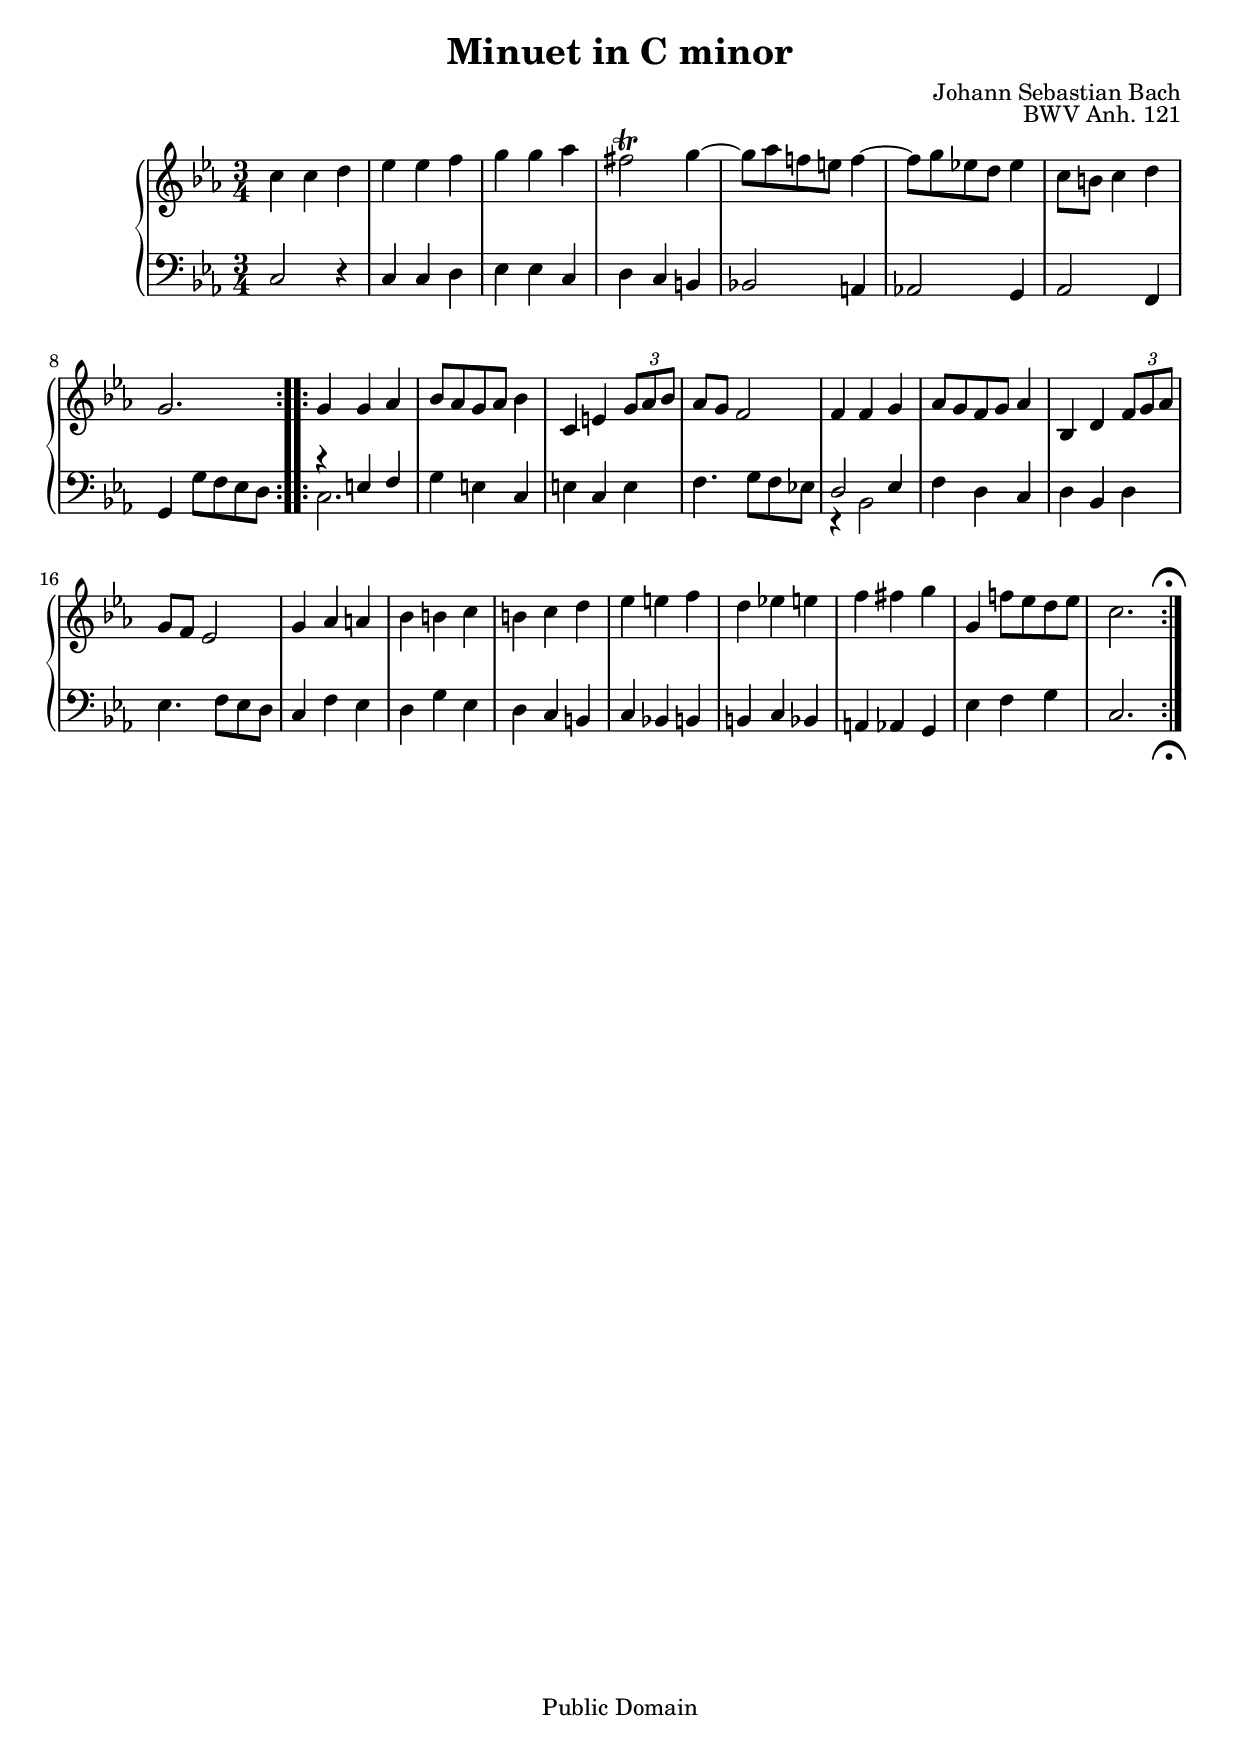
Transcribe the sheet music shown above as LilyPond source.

\version "2.12.1"
\include "english.ly"

\header
{
  title    	    = "Minuet in C minor"
  composer 	    = "Johann Sebastian Bach"
  opus     	    = "BWV Anh. 121"
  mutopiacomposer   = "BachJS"
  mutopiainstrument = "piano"
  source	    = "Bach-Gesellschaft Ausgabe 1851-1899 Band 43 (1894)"
  sourceurl         = "http://imslp.org/wiki/Notebook_for_Anna_Magdalena_Bach_(Bach,_Johann_Sebastian)"
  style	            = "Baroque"
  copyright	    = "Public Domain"
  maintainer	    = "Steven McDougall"
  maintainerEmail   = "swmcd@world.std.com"
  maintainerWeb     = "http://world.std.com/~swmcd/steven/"
}


upper = \relative c
{
  \clef treble 
  \key c \minor
  \time 3/4

  \repeat volta 2
  {
    c''4 c d 	   		  | % 1
    ef4 ef f 	   		  | % 2
    g4 g af 	   		  | % 3
    fs2\trill g4 ~ 		  | % 4
    g8 af f! e f4 ~ 		  | % 5
    f8 g ef! d ef4 		  | % 6
    c8 b c4 d      		  | % 7
    g,2.            		  | % 8
  }

  \repeat volta 2
  {
    g4 g af         		  | % 9
    bf8 af g af bf4  		  | % 10
    c,4 e \times 2/3 { g8 af bf } | % 11
    af8 g f2                      | % 12
    f4 f g                        | % 13
    af8 g f g af4                 | % 14
    bf,4 d \times 2/3 { f8 g af } | % 15
    g8 f ef2                      | % 16
    g4 af a                       | % 17
    bf4 b c                       | % 18
    b4 c d                        | % 19
    ef4 e f                       | % 20
    d4 ef! e                      | % 21
    f4 fs g                       | % 22
    g,4 f'!8 ef d ef              | % 23
    c2.                           | % 24
  }

  \override Score.RehearsalMark #'break-visibility = #begin-of-line-invisible
  \override Score.RehearsalMark #'extra-offset = #'( -0.6 . 0.0 )
  \mark \markup { \musicglyph #"scripts.ufermata" }
}

lower = \relative c
{
  \clef bass
  \key c \minor
  \time 3/4

  \repeat volta 2
  {
    c2 r4    	  		   | % 1
    c4 c d   	  		   | % 2
    ef4 ef c 	  		   | % 3
    d4 c b   	  		   | % 4
    bf!2 a4  	  		   | % 5
    af!2 g4  	  		   | % 6
    af2 f4   	  		   | % 7
    g4 g'8 f ef d 		   | % 8
  }

  \repeat volta 2
  {
    << { r4 e f } \\
       { c2.    } >>               | % 9 
    g'4 e c                        | % 10
    e4 c e                         | % 11
    f4. g8 f ef!                   | % 12
    << { d2     ef4 } \\ 
       { r4 bf2     } >>           | % 13
    f'4 d c                        | % 14
    d4 bf d                        | % 15
    ef4. f8 ef d                   | % 16
    c4 f ef                        | % 17
    d4 g ef                        | % 18
    d4 c b                         | % 19
    c4 bf! b                       | % 20
    b4 c bf                        | % 21
    a4 af g                        | % 22
    ef'4 f g                       | % 23
    c,2.                           | % 24
    
  }

  \override Staff.RehearsalMark #'direction = #-1
  \override Score.RehearsalMark #'extra-offset = #'( -0.6 . 0.0 )
  \mark \markup { \musicglyph #"scripts.dfermata" }
}

\score 
{
  \new PianoStaff
  <<
    \new Staff = upper \upper
    \new Staff = lower \lower
  >>
  
  \layout
  {
    \context 
    {
      \Score
      \remove "Mark_engraver"
    }
    \context 
    {
      \Staff
      \consists "Mark_engraver"
    }
  } 

  \midi   
  {
    \context 
    {
      \Score
      tempoWholesPerMinute = #(ly:make-moment 108 4)
    }
  }
}
